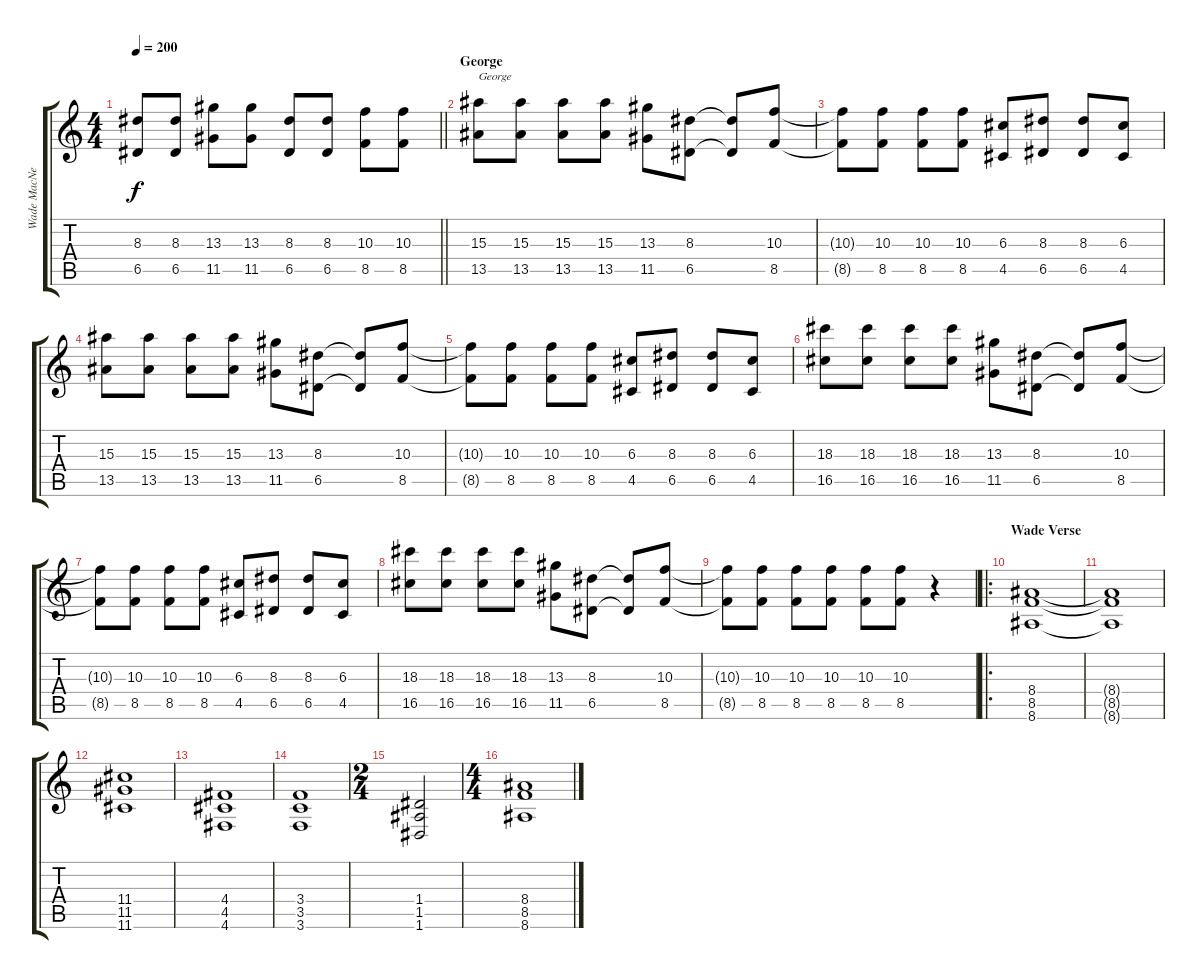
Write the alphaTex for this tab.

\track ("Wade MacNeil" "Wade MacNe") {instrument distortionguitar}
\staff {score tabs}
\tuning (E4 B3 G3 D3 A2 D2) {hide}
\ts (4 4)
\tempo 200
\clef g2
\barLineRight lightlight
\ks c
(8.3 6.5).8{dy f} (8.3 6.5).8 (13.3 11.5).8 (13.3 11.5).8 (8.3 6.5).8 (8.3 6.5).8 (10.3 8.5).8 (10.3 8.5).8 |
\section ("" "George")
(15.3 13.5).8{txt "George"} (15.3 13.5).8 (15.3 13.5).8 (15.3 13.5).8 (13.3 11.5).8 (8.3 6.5).8 (8.3{t} 6.5{t}).8 (10.3 8.5).8 |
(10.3{t} 8.5{t}).8 (10.3 8.5).8 (10.3 8.5).8 (10.3 8.5).8 (6.3 4.5).8 (8.3 6.5).8 (8.3 6.5).8 (6.3 4.5).8 |
(15.3 13.5).8 (15.3 13.5).8 (15.3 13.5).8 (15.3 13.5).8 (13.3 11.5).8 (8.3 6.5).8 (8.3{t} 6.5{t}).8 (10.3 8.5).8 |
(10.3{t} 8.5{t}).8 (10.3 8.5).8 (10.3 8.5).8 (10.3 8.5).8 (6.3 4.5).8 (8.3 6.5).8 (8.3 6.5).8 (6.3 4.5).8 |
(18.3 16.5).8 (18.3 16.5).8 (18.3 16.5).8 (18.3 16.5).8 (13.3 11.5).8 (8.3 6.5).8 (8.3{t} 6.5{t}).8 (10.3 8.5).8 |
(10.3{t} 8.5{t}).8 (10.3 8.5).8 (10.3 8.5).8 (10.3 8.5).8 (6.3 4.5).8 (8.3 6.5).8 (8.3 6.5).8 (6.3 4.5).8 |
(18.3 16.5).8 (18.3 16.5).8 (18.3 16.5).8 (18.3 16.5).8 (13.3 11.5).8 (8.3 6.5).8 (8.3{t} 6.5{t}).8 (10.3 8.5).8 |
(10.3{t} 8.5{t}).8 (10.3 8.5).8 (10.3 8.5).8 (10.3 8.5).8 (10.3 8.5).8 (10.3 8.5).8 r.4 |
\ro
\section ("" "Wade Verse")
(8.4 8.5 8.6).1 |
(8.4{t} 8.5{t} 8.6{t}).1 |
(11.4 11.5 11.6).1 |
(4.4 4.5 4.6).1 |
(3.4 3.5 3.6).1 |
\ts (2 4)
(1.4 1.5 1.6).2 |
\ts (4 4)
(8.4 8.5 8.6).1
